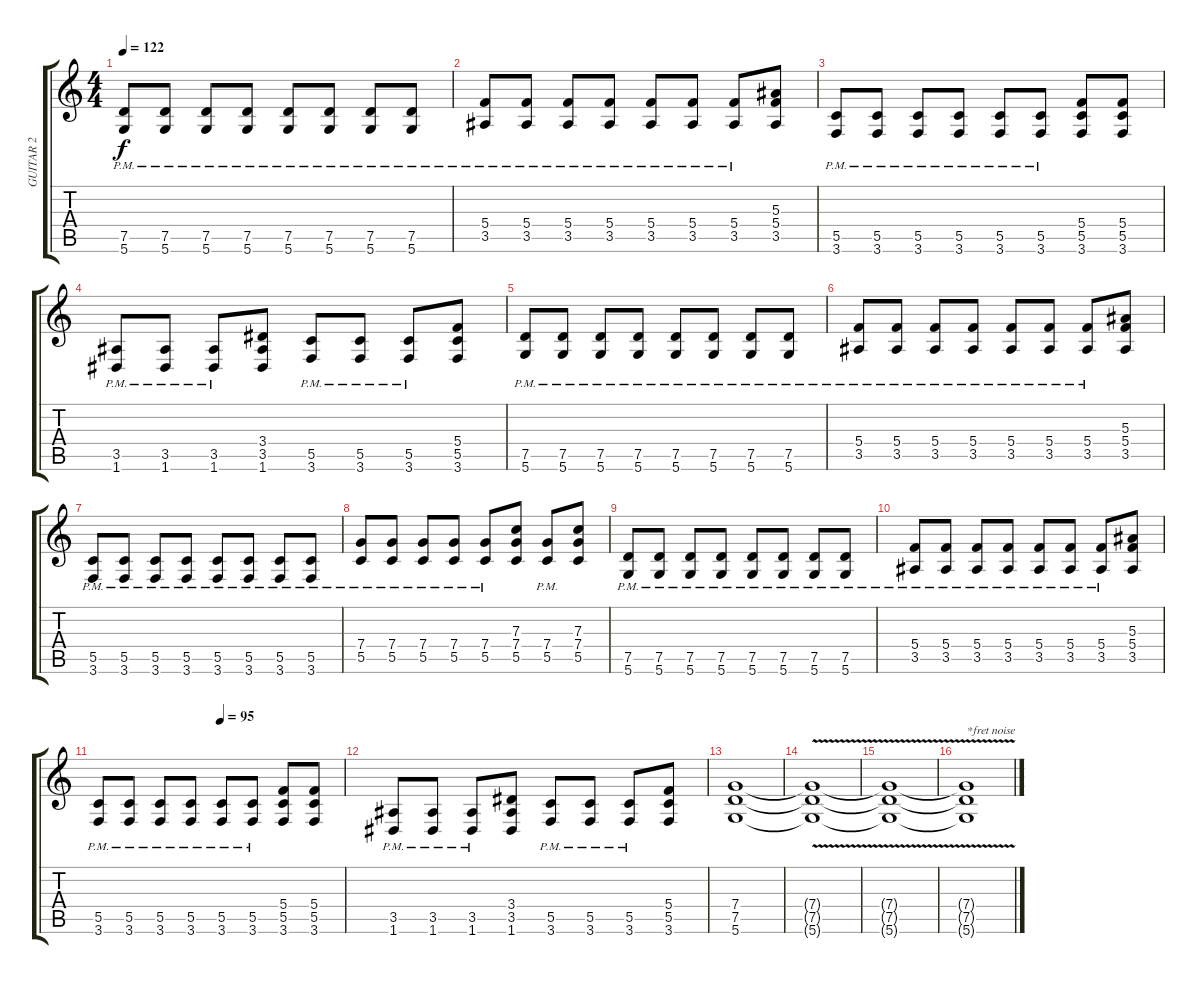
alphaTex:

\track ("GUITAR 2" "GUITAR 2") {instrument overdrivenguitar}
\staff {score tabs}
\tuning (D4 A3 F3 C3 G2 D2) {hide}
\ts (4 4)
\tempo 122
\clef g2
\ks c
(7.5{pm} 5.6{pm}).8{dy f} (7.5{pm} 5.6{pm}).8 (7.5{pm} 5.6{pm}).8 (7.5{pm} 5.6{pm}).8 (7.5{pm} 5.6{pm}).8 (7.5{pm} 5.6{pm}).8 (7.5{pm} 5.6{pm}).8 (7.5{pm} 5.6{pm}).8 |
(5.4{pm} 3.5{pm}).8 (5.4{pm} 3.5{pm}).8 (5.4{pm} 3.5{pm}).8 (5.4{pm} 3.5{pm}).8 (5.4{pm} 3.5{pm}).8 (5.4{pm} 3.5{pm}).8 (5.4{pm} 3.5{pm}).8 (5.3 5.4 3.5).8 |
(5.5{pm} 3.6{pm}).8 (5.5{pm} 3.6{pm}).8 (5.5{pm} 3.6{pm}).8 (5.5{pm} 3.6{pm}).8 (5.5{pm} 3.6{pm}).8 (5.5{pm} 3.6{pm}).8 (5.4 5.5 3.6).8 (5.4 5.5 3.6).8 |
(3.5{pm} 1.6{pm}).8 (3.5{pm} 1.6{pm}).8 (3.5{pm} 1.6{pm}).8 (3.4 3.5 1.6).8 (5.5{pm} 3.6{pm}).8 (5.5{pm} 3.6{pm}).8 (5.5{pm} 3.6{pm}).8 (5.4 5.5 3.6).8 |
(7.5{pm} 5.6{pm}).8 (7.5{pm} 5.6{pm}).8 (7.5{pm} 5.6{pm}).8 (7.5{pm} 5.6{pm}).8 (7.5{pm} 5.6{pm}).8 (7.5{pm} 5.6{pm}).8 (7.5{pm} 5.6{pm}).8 (7.5{pm} 5.6{pm}).8 |
(5.4{pm} 3.5{pm}).8 (5.4{pm} 3.5{pm}).8 (5.4{pm} 3.5{pm}).8 (5.4{pm} 3.5{pm}).8 (5.4{pm} 3.5{pm}).8 (5.4{pm} 3.5{pm}).8 (5.4{pm} 3.5{pm}).8 (5.3 5.4 3.5).8 |
(5.5{pm} 3.6{pm}).8 (5.5{pm} 3.6{pm}).8 (5.5{pm} 3.6{pm}).8 (5.5{pm} 3.6{pm}).8 (5.5{pm} 3.6{pm}).8 (5.5{pm} 3.6{pm}).8 (5.5{pm} 3.6{pm}).8 (5.5{pm} 3.6{pm}).8 |
(7.4{pm} 5.5{pm}).8 (7.4{pm} 5.5{pm}).8 (7.4{pm} 5.5{pm}).8 (7.4{pm} 5.5{pm}).8 (7.4{pm} 5.5{pm}).8 (7.3 7.4 5.5).8 (7.4{pm} 5.5{pm}).8 (7.3 7.4 5.5).8 |
(7.5{pm} 5.6{pm}).8 (7.5{pm} 5.6{pm}).8 (7.5{pm} 5.6{pm}).8 (7.5{pm} 5.6{pm}).8 (7.5{pm} 5.6{pm}).8 (7.5{pm} 5.6{pm}).8 (7.5{pm} 5.6{pm}).8 (7.5{pm} 5.6{pm}).8 |
(5.4{pm} 3.5{pm}).8 (5.4{pm} 3.5{pm}).8 (5.4{pm} 3.5{pm}).8 (5.4{pm} 3.5{pm}).8 (5.4{pm} 3.5{pm}).8 (5.4{pm} 3.5{pm}).8 (5.4{pm} 3.5{pm}).8 (5.3 5.4 3.5).8 |
\tempo (95 0.5)
(5.5{pm} 3.6{pm}).8 (5.5{pm} 3.6{pm}).8 (5.5{pm} 3.6{pm}).8 (5.5{pm} 3.6{pm}).8 (5.5{pm} 3.6{pm}).8 (5.5{pm} 3.6{pm}).8 (5.4 5.5 3.6).8 (5.4 5.5 3.6).8 |
(3.5{pm} 1.6{pm}).8 (3.5{pm} 1.6{pm}).8 (3.5{pm} 1.6{pm}).8 (3.4 3.5 1.6).8 (5.5{pm} 3.6{pm}).8 (5.5{pm} 3.6{pm}).8 (5.5{pm} 3.6{pm}).8 (5.4 5.5 3.6).8 |
(7.4 7.5 5.6).1 |
(7.4{v t} 7.5{v t} 5.6{t}).1 |
(7.4{v t} 7.5{v t} 5.6{t}).1 |
(7.4{t} 7.5{t} 5.6{t}).1{txt "*fret noise"}
